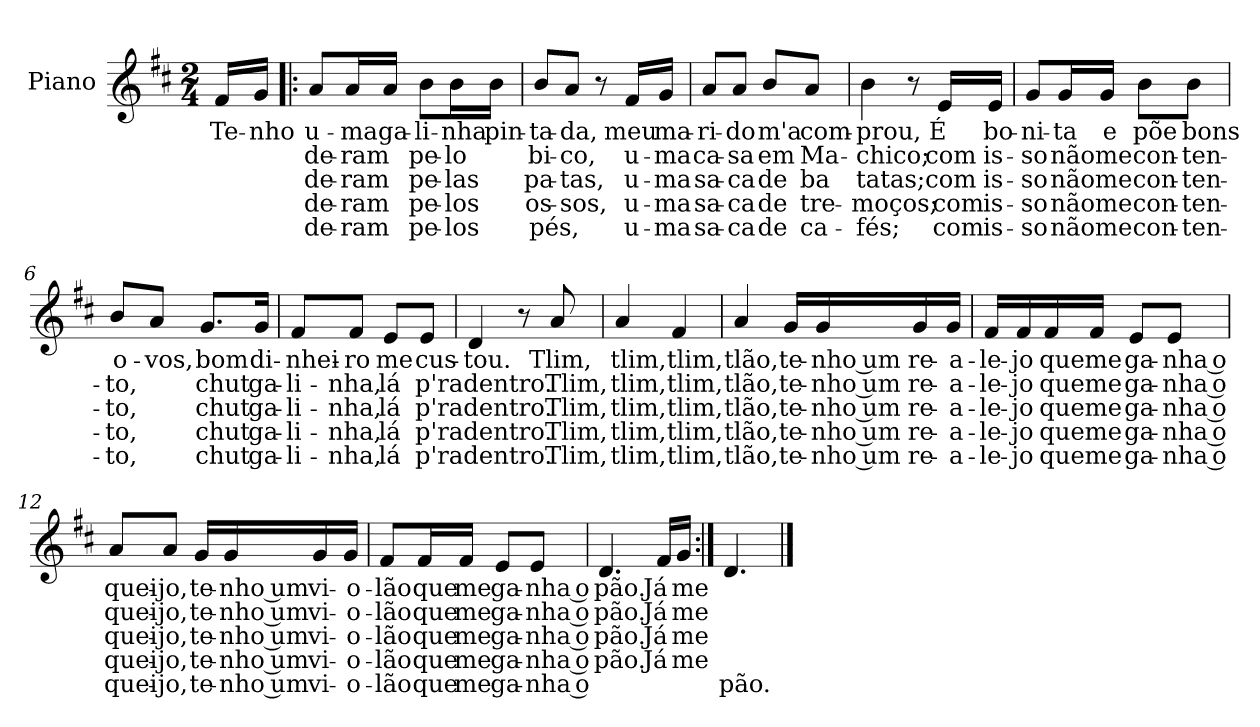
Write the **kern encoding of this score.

**kern	**text	**text	**text	**text	**text
*part1	*part1	*part1	*part1	*part1	*part1
*staff1	*staff1	*staff1	*staff1	*staff1	*staff1
*I"Piano	*	*	*	*	*
*I'Pno.	*	*	*	*	*
*clefG2	*	*	*	*	*
*k[f#c#]	*	*	*	*	*
*M2/4	*	*	*	*	*
=	=	=	=	=	=
16f#/LL	Te-	.	.	.	.
16g/JJ	-nho	.	.	.	.
=1!|:	=1!|:	=1!|:	=1!|:	=1!|:	=1!|:
8a/L	u-	de-	de-	de-	de-
16a/L	-ma	-ram	-ram	-ram	-ram
16a/JJ	ga-	.	.	.	.
8b\L	-li-	pe-	pe-	pe-	pe-
16b\L	-nha	-lo	-las	-los	-los
16b\JJ	pin-	.	.	.	.
=2	=2	=2	=2	=2	=2
8b/L	-ta-	bi-	pa-	os-	pés,
8a/J	-da,	-co,	-tas,	-sos,	.
8r	.	.	.	.	.
16f#/LL	meu	u-	u-	u-	u-
16g/JJ	ma-	-ma	-ma	-ma	-ma
=3	=3	=3	=3	=3	=3
8a/L	-ri-	ca-	sa-	sa-	sa-
8a/J	-do	-sa	-ca	-ca	-ca
8b/L	m'a	em	de	de	de
8a/J	com-	Ma-	ba	tre-	ca-
=4	=4	=4	=4	=4	=4
4b\	-prou,	-chico;	tatas;	-moços;	-fés;
8r	.	.	.	.	.
16e/LL	É	com	com	com	com
16e/JJ	bo-	is-	is-	is-	is-
!!LO:LB:g=z
=5	=5	=5	=5	=5	=5
8g/L	-ni-	-so	-so	-so	-so
16g/L	-ta	não	não	não	não
16g/JJ	e	me	me	me	me
8b\L	põe	con-	con-	con-	con-
8b\J	bons	-ten-	-ten-	-ten-	-ten-
=6	=6	=6	=6	=6	=6
8b/L	o-	-to,	-to,	-to,	-to,
8a/J	-vos,	.	.	.	.
8.g/L	bom	chut	chut	chut	chut
16g/Jk	di-	ga-	ga-	ga-	ga-
=7	=7	=7	=7	=7	=7
8f#/L	-nhei-	-li-	-li-	-li-	-li-
8f#/J	-ro	-nha,	-nha,	-nha,	-nha,
8e/L	me	lá	lá	lá	lá
8e/J	cus-	p'ra	p'ra	p'ra	p'ra
=8	=8	=8	=8	=8	=8
4d/	-tou.	dentro.	dentro.	dentro.	dentro.
8r	.	.	.	.	.
8a/	Tlim,	Tlim,	Tlim,	Tlim,	Tlim,
=9	=9	=9	=9	=9	=9
4a/	tlim,	tlim,	tlim,	tlim,	tlim,
4f#/	tlim,	tlim,	tlim,	tlim,	tlim,
!!LO:LB:g=z
=10	=10	=10	=10	=10	=10
4a/	tlão,	tlão,	tlão,	tlão,	tlão,
16g/LL	te-	te-	te-	te-	te-
16g/	-nho um	-nho um	-nho um	-nho um	-nho um
16g/	re-	re-	re-	re-	re-
16g/JJ	-a-	-a-	-a-	-a-	-a-
=11	=11	=11	=11	=11	=11
16f#/LL	-le-	-le-	-le-	-le-	-le-
16f#/	-jo	-jo	-jo	-jo	-jo
16f#/	que	que	que	que	que
16f#/JJ	me	me	me	me	me
8e/L	ga-	ga-	ga-	ga-	ga-
8e/J	-nha o	-nha o	-nha o	-nha o	-nha o
=12	=12	=12	=12	=12	=12
8a/L	quei-	quei-	quei-	quei-	quei-
8a/J	-jo,	-jo,	-jo,	-jo,	-jo,
16g/LL	te-	te-	te-	te-	te-
16g/	-nho um	-nho um	-nho um	-nho um	-nho um
16g/	vi-	vi-	vi-	vi-	vi-
16g/JJ	-o-	-o-	-o-	-o-	-o-
!!LO:LB:g=z
=13	=13	=13	=13	=13	=13
8f#/L	-lão	-lão	-lão	-lão	-lão
16f#/L	que	que	que	que	que
16f#/JJ	me	me	me	me	me
8e/L	ga-	ga-	ga-	ga-	ga-
8e/J	-nha o	-nha o	-nha o	-nha o	-nha o
=14	=14	=14	=14	=14	=14
4.d/	pão.	pão.	pão.	pão.	.
16f#/LL	Já	Já	Já	Já	.
16g/JJ	me	me	me	me	.
=15:|!	=15:|!	=15:|!	=15:|!	=15:|!	=15:|!
4.d/	.	.	.	.	pão.
==	==	==	==	==	==
*-	*-	*-	*-	*-	*-
